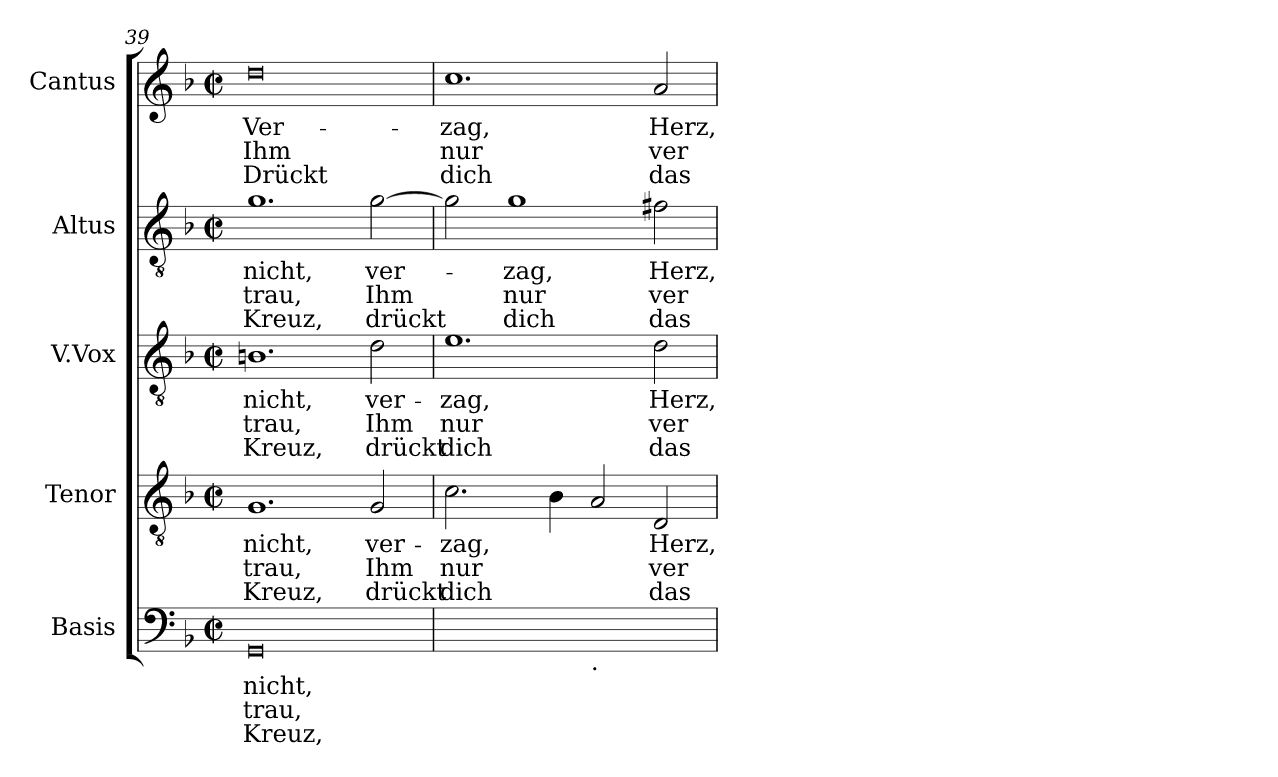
**kern	**text	**text	**text	**kern	**text	**text	**text	**kern	**text	**text	**text	**kern	**text	**text	**text	**kern	**text	**text	**text
*part5	*part5	*part5	*part5	*part4	*part4	*part4	*part4	*part3	*part3	*part3	*part3	*part2	*part2	*part2	*part2	*part1	*part1	*part1	*part1
*staff5	*staff5	*staff5	*staff5	*staff4	*staff4	*staff4	*staff4	*staff3	*staff3	*staff3	*staff3	*staff2	*staff2	*staff2	*staff2	*staff1	*staff1	*staff1	*staff1
*I"Basis	*	*	*	*I"Tenor	*	*	*	*I"V.Vox	*	*	*	*I"Altus	*	*	*	*I"Cantus	*	*	*
*I'B	*	*	*	*I'T	*	*	*	*	*	*	*	*I'A	*	*	*	*I'C	*	*	*
*clefF4	*	*	*	*clefGv2	*	*	*	*clefGv2	*	*	*	*clefGv2	*	*	*	*clefG2	*	*	*
*k[b-]	*	*	*	*k[b-]	*	*	*	*k[b-]	*	*	*	*k[b-]	*	*	*	*k[b-]	*	*	*
*F:	*	*	*	*F:	*	*	*	*F:	*	*	*	*F:	*	*	*	*F:	*	*	*
*M2/2	*	*	*	*M2/2	*	*	*	*M2/2	*	*	*	*M2/2	*	*	*	*M2/2	*	*	*
*met(c|)	*	*	*	*met(c|)	*	*	*	*met(c|)	*	*	*	*met(c|)	*	*	*	*met(c|)	*	*	*
=39	=39	=39	=39	=39	=39	=39	=39	=39	=39	=39	=39	=39	=39	=39	=39	=39	=39	=39	=39
!	!LO:LY:b:cj	!LO:LY:b:cj	!LO:LY:b:cj	!	!LO:LY:b:cj	!LO:LY:b:cj	!LO:LY:b:cj	!	!LO:LY:b:cj	!LO:LY:b:cj	!LO:LY:b:cj	!	!LO:LY:b:cj	!LO:LY:b:cj	!LO:LY:b:cj	!	!LO:LY:b:cj	!LO:LY:b:cj	!LO:LY:b:cj
0GG	nicht,	trau,	Kreuz,	1.G	nicht,	trau,	Kreuz,	1.Bn	nicht,	trau,	Kreuz,	1.g	nicht,	trau,	Kreuz,	0dd	Ver-	-Ihm	Drückt
!	!	!	!	!	!LO:LY:b:cj	!LO:LY:b:cj	!LO:LY:b:cj	!	!LO:LY:b:cj	!LO:LY:b:cj	!LO:LY:b:cj	!	!LO:LY:b:cj	!LO:LY:b:cj	!LO:LY:b:cj	!	!	!	!
.	.	.	.	2G/	ver-	-Ihm	drückt	2d\	ver-	-Ihm	drückt	[<2g\	ver-	-Ihm	drückt	.	.	.	.
!!LO:LB:g=z
=40	=40	=40	=40	=40	=40	=40	=40	=40	=40	=40	=40	=40	=40	=40	=40	=40	=40	=40	=40
!	!	!	!	!	!LO:LY:b:cj	!LO:LY:b:cj	!LO:LY:b:cj	!	!LO:LY:b:cj	!LO:LY:b:cj	!LO:LY:b:cj	!	!LO:LY:b:cj	!LO:LY:b:cj	!LO:LY:b:cj	!	!LO:LY:b:cj	!LO:LY:b:cj	!LO:LY:b:cj
1ryy	.	.	.	2.c\	zag,	nur	dich	1.e	zag,	nur	dich	2g\]	.	.	.	1.cc	zag,	nur	dich
!	!	!	!	!	!	!	!	!	!	!	!	!	!LO:LY:b:cj	!LO:LY:b:cj	!LO:LY:b:cj	!	!	!	!
.	.	.	.	.	.	.	.	.	.	.	.	1g	zag,	nur	dich	.	.	.	.
!	!	!	!	!	!LO:LY:b:cj	!LO:LY:b:cj	!LO:LY:b:cj	!	!	!	!	!	!	!	!	!	!	!	!
.	.	.	.	4B-\	.	.	-	.	.	.	.	.	.	.	.	.	.	.	.
!LO:TX:b:t=.	!	!	!	!	!	!	!	!	!	!	!	!	!	!	!	!	!	!	!
!	!	!	!	!	!LO:LY:b:cj	!LO:LY:b:cj	!LO:LY:b:cj	!	!	!	!	!	!	!	!	!	!	!	!
1ryy	.	.	.	2A/	-	.	-	.	.	.	.	.	.	.	.	.	.	.	.
!	!	!	!	!	!LO:LY:b:cj	!LO:LY:b:cj	!LO:LY:b:cj	!	!LO:LY:b:cj	!LO:LY:b:cj	!LO:LY:b:cj	!	!LO:LY:b:cj	!LO:LY:b:cj	!LO:LY:b:cj	!	!LO:LY:b:cj	!LO:LY:b:cj	!LO:LY:b:cj
.	.	.	.	2D/	-Herz,	ver-	-das	2d\	Herz,	ver-	-das	2f#X\	Herz,	ver-	-das	2a/	Herz,	ver-	-das
=	=	=	=	=	=	=	=	=	=	=	=	=	=	=	=	=	=	=	=
*-	*-	*-	*-	*-	*-	*-	*-	*-	*-	*-	*-	*-	*-	*-	*-	*-	*-	*-	*-
